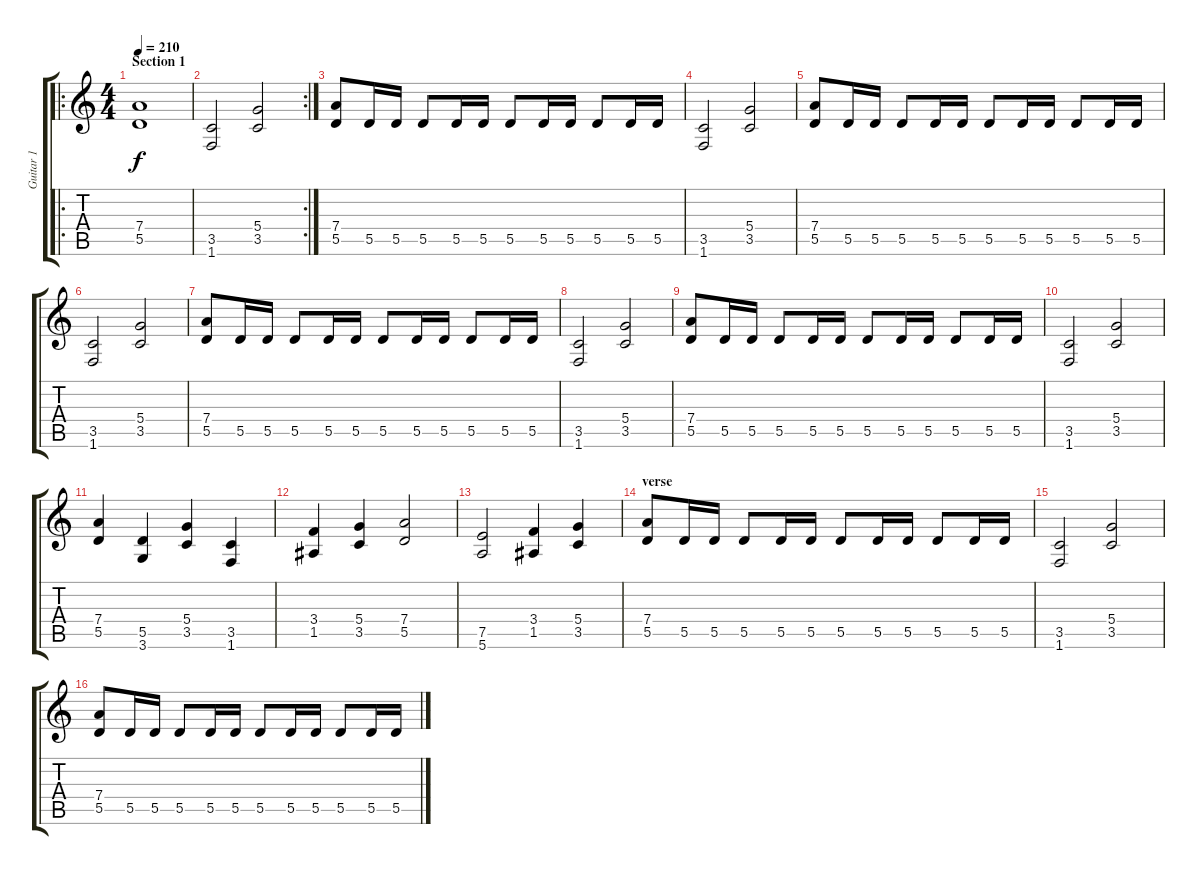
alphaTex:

\track ("Guitar 1" "Guitar 1") {instrument distortionguitar}
\staff {score tabs}
\tuning (E4 B3 G3 D3 A2 E2) {hide}
\ro
\ts (4 4)
\section ("" "Section 1")
\tempo 210
\clef g2
\ks c
(7.4 5.5).1{dy f} |
\rc 2
(3.5 1.6).2 (5.4 3.5).2 |
(7.4 5.5).8 5.5.16 5.5.16 5.5.8 5.5.16 5.5.16 5.5.8 5.5.16 5.5.16 5.5.8 5.5.16 5.5.16 |
(3.5 1.6).2 (5.4 3.5).2 |
(7.4 5.5).8 5.5.16 5.5.16 5.5.8 5.5.16 5.5.16 5.5.8 5.5.16 5.5.16 5.5.8 5.5.16 5.5.16 |
(3.5 1.6).2 (5.4 3.5).2 |
(7.4 5.5).8 5.5.16 5.5.16 5.5.8 5.5.16 5.5.16 5.5.8 5.5.16 5.5.16 5.5.8 5.5.16 5.5.16 |
(3.5 1.6).2 (5.4 3.5).2 |
(7.4 5.5).8 5.5.16 5.5.16 5.5.8 5.5.16 5.5.16 5.5.8 5.5.16 5.5.16 5.5.8 5.5.16 5.5.16 |
(3.5 1.6).2 (5.4 3.5).2 |
(7.4 5.5).4 (5.5 3.6).4 (5.4 3.5).4 (3.5 1.6).4 |
(3.4 1.5).4 (5.4 3.5).4 (7.4 5.5).2 |
(7.5 5.6).2 (3.4 1.5).4 (5.4 3.5).4 |
\section ("" "verse")
(7.4 5.5).8 5.5.16 5.5.16 5.5.8 5.5.16 5.5.16 5.5.8 5.5.16 5.5.16 5.5.8 5.5.16 5.5.16 |
(3.5 1.6).2 (5.4 3.5).2 |
(7.4 5.5).8 5.5.16 5.5.16 5.5.8 5.5.16 5.5.16 5.5.8 5.5.16 5.5.16 5.5.8 5.5.16 5.5.16
